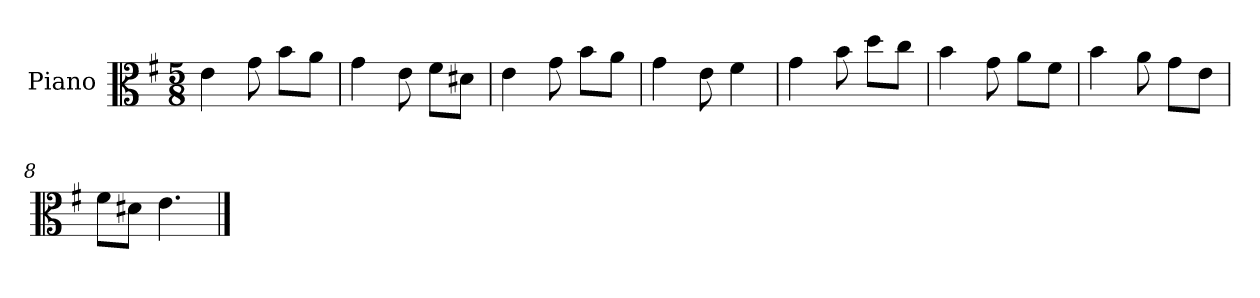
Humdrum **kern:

**kern
*part1
*staff1
*I"Piano
*I'Pno
*clefC3
*k[f#]
*M5/8
=1
4e\
8g\
8b\L
8a\J
=2
4g\
8e\
8f#\L
8d#X\J
=3
4e\
8g\
8b\L
8a\J
=4
4g\
8e\
4f#\
=5
4g\
8b\
8dd\L
8cc\J
=6
4b\
8g\
8a\L
8f#\J
=7
4b\
8a\
8g\L
8e\J
=8
8f#\L
8d#X\J
4.e\
==
*-
